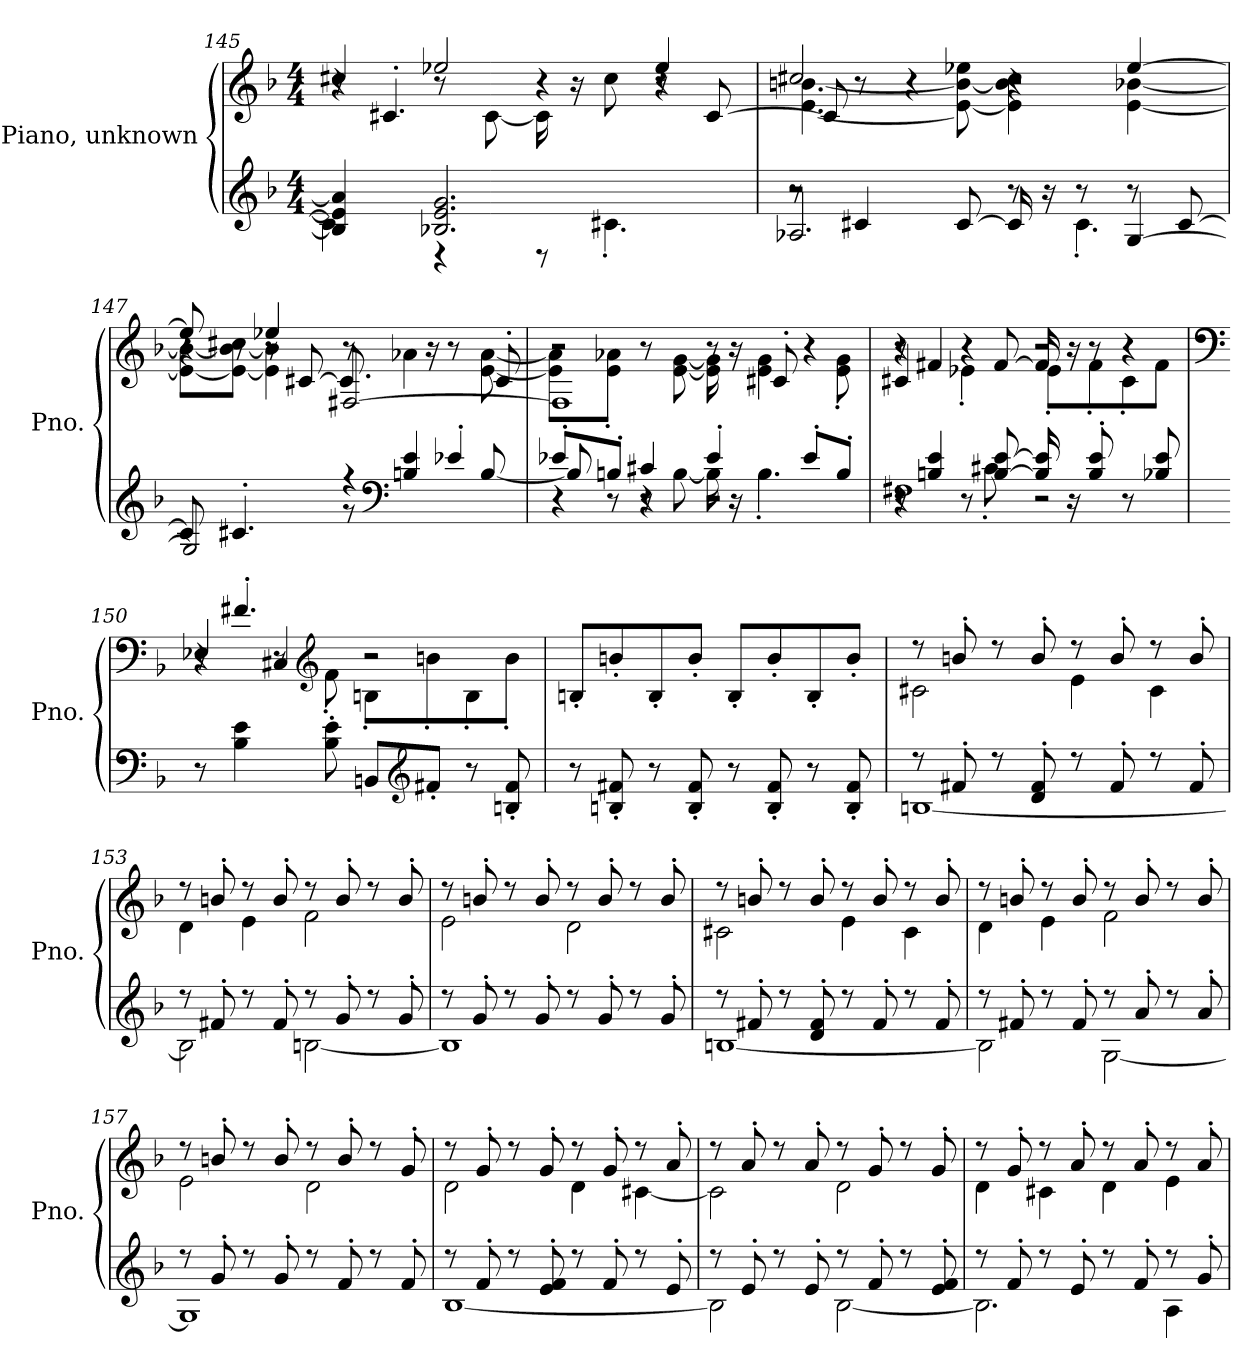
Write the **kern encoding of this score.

**kern	**kern
*part1	*part1
*staff2	*staff1
*I"Piano, unknown	*
*I'Pno.	*
*clefG2	*clefG2
*k[b-]	*k[b-]
*M4/4	*M4/4
=145	=145
*^	*^
*	*	*	*^
4B/] 4e/] 4a-/]	4c#\]	4cc#X/	4r	8r
.	.	.	.	4.c#X'/
2.B-X/ 2.e/ 2.g/	4r	2ee-X/	8r	.
.	.	.	[8c#\	.
.	8r	.	16c#\]	4r
.	.	.	16r	.
.	4.c#X'\	.	8cc#\	.
.	.	4ee-/	4r	8r
.	.	.	.	[8c#/
=146	=146	=146	=146	=146
*	*^	*	*	*
8r	2r	2.A-X/	2cc#X/	[4.e\ [4.bn\	8c#/]
4c#X/	.	.	.	.	8r
.	.	.	.	.	4r
[8c#/	.	.	.	8e\_ 8b\_ 8ee-X\	.
16c#/]	8r	.	4r	4e\] 4b\] 4cc#\	2r
16r	.	.	.	.	.
8r	4.c#'\	.	.	.	.
8r	.	[4G/	[4ee-/	[4e\ [4b-X\	.
[8c#/	.	.	.	.	.
*	*v	*v	*	*	*
!!LO:LB:g=z	!!	!!
=147	=147	=147	=147	=147
8c#/]	2G/]	8ee-/]	8e\_ 8b-\_L	4r
4.c#X'/	.	8r	8e\_ 8b-\_ 8cc#X\J	.
.	.	4ee-X/	4e\] 4b-\]	8r
.	.	.	.	[8c#X/
4r	8r	[2F#X/	8r	8.c#/]
*clefF4	*	*	*	*
.	4Bn/ 4e/	.	4a-X\	.
.	.	.	.	16r
4e-X'/	.	.	.	8r
.	[8B/	.	[8e\ [8a-\	8c#'/
=148	=148	=148	=148	=148
*	*^	*	*	*
8e-X'/L	4r	8B/]	1F#]	8e\] 8a-\]L	2r
8Bn'/J	.	8r	.	8e\' 8a-X\'J	.
4r	8r	4c#X/	.	8r	.
.	[8B\	.	.	[8e\ [8g\	.
4e-'/	16B\]	2r	.	16e\] 16g\]	8r
.	16r	.	.	16r	.
.	4.B'\	.	.	4e\ 4g\	8c#X'/
8e-'/L	.	.	.	.	4r
8B'/J	.	.	.	8e\' 8g\'	.
!!LO:LB:g=z	!!	!!
=149	=149	=149	=149	=149	=149
8r	4r	1F#X	8r	4r	4c#X/
4Bn/ 4e/	.	.	4f#X/	.	.
.	8r	.	.	4e-X'\	4r
[8B/ [8e/	8c#X'\	.	[8f#/	.	.
16B/] 16e/]	2r	.	16f#/]	8e-'\L	2r
16r	.	.	16r	.	.
8B/' 8e/'	.	.	8r	8f#'\	.
8r	.	.	4r	8c#'\	.
8B-X/ 8e/	.	.	.	8f#\J	.
*v	*v	*v	*	*	*
=150	=150	=150	=150
*	*clefF4	*	*
8r	8r	4r	4E-X/
4B-\ 4e\	4.f#X'/	.	.
.	.	8r	4C#X/
*	*clefG2	*	*
8B-\' 8e\'	.	8f#'\	.
8BBn/L	2r	8Bn'\L	2r
*clefG2	*	*	*
8f#X'/J	.	8bn'\	.
8r	.	8B'\	.
8Bn/' 8f#/'	.	8b'\J	.
*	*v	*v	*v
!!LO:LB:g=z
=151	=151
8r	8Bn'/L
8Bn/' 8f#X/'	8bn'/
8r	8B'/
8B/' 8f#/'	8b'/J
8r	8B'/L
8B/' 8f#/'	8b'/
8r	8B'/
8B/' 8f#/'	8b'/J
=152	=152
*^	*^
8r	[1Bn	8r	2c#X\
8f#X'/	.	8bn'/	.
8r	.	8r	.
8d/' 8f#/'	.	8b'/	.
8r	.	8r	4e\
8f#'/	.	8b'/	.
8r	.	8r	4c#\
8f#'/	.	8b'/	.
=153	=153	=153	=153
8r	2B\]	8r	4d\
8f#X'/	.	8bn'/	.
8r	.	8r	4e\
8f#'/	.	8b'/	.
8r	[2Bn\	8r	2f\
8g'/	.	8b'/	.
8r	.	8r	.
8g'/	.	8b'/	.
!!LO:PB:g=z	!!
=154	=154	=154	=154
8r	1B]	8r	2e\
8g'/	.	8bn'/	.
8r	.	8r	.
8g'/	.	8b'/	.
8r	.	8r	2d\
8g'/	.	8b'/	.
8r	.	8r	.
8g'/	.	8b'/	.
=155	=155	=155	=155
8r	[1Bn	8r	2c#X\
8f#X'/	.	8bn'/	.
8r	.	8r	.
8d/' 8f#/'	.	8b'/	.
8r	.	8r	4e\
8f#'/	.	8b'/	.
8r	.	8r	4c#\
8f#'/	.	8b'/	.
=156	=156	=156	=156
8r	2B\]	8r	4d\
8f#X'/	.	8bn'/	.
8r	.	8r	4e\
8f#'/	.	8b'/	.
8r	[2G\	8r	2f\
8a'/	.	8b'/	.
8r	.	8r	.
8a'/	.	8b'/	.
=157	=157	=157	=157
8r	1G]	8r	2e\
8g'/	.	8bn'/	.
8r	.	8r	.
8g'/	.	8b'/	.
8r	.	8r	2d\
8f'/	.	8b'/	.
8r	.	8r	.
8f'/	.	8g'/	.
!!LO:LB:g=z	!!
=158	=158	=158	=158
8r	[1B-	8r	2d\
8f'/	.	8g'/	.
8r	.	8r	.
8e/' 8f/'	.	8g'/	.
8r	.	8r	4d\
8f'/	.	8g'/	.
8r	.	8r	[4c#X\
8e'/	.	8a'/	.
=159	=159	=159	=159
8r	2B-\]	8r	2c#\]
8e'/	.	8a'/	.
8r	.	8r	.
8e'/	.	8a'/	.
8r	[2B-\	8r	2d\
8f'/	.	8g'/	.
8r	.	8r	.
8e/' 8f/'	.	8g'/	.
=160	=160	=160	=160
8r	2.B-\]	8r	4d\
8f'/	.	8g'/	.
8r	.	8r	4c#X\
8e'/	.	8a'/	.
8r	.	8r	4d\
8f'/	.	8a'/	.
8r	4A\	8r	4e\
8g'/	.	8a'/	.
*v	*v	*	*
*	*v	*v
=	=
*-	*-
